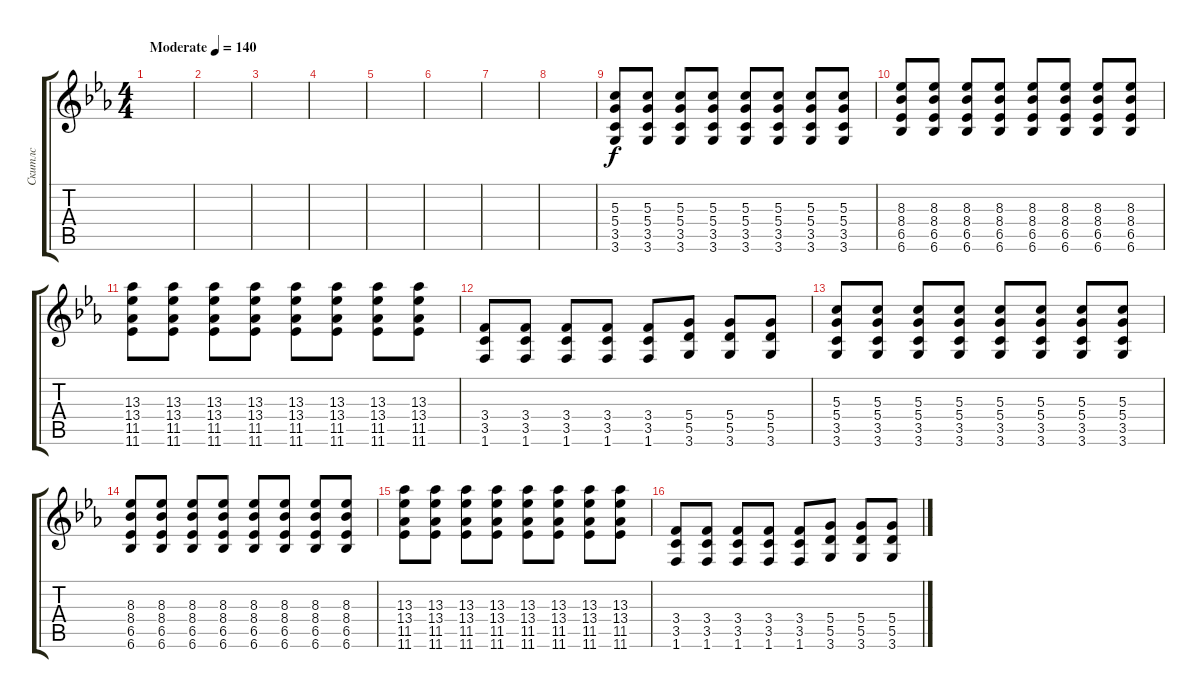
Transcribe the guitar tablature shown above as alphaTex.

\track ("Скитлс" "Скитлс") {instrument distortionguitar}
\staff {score tabs}
\tuning (E4 B3 G3 D3 A2 E2) {hide}
\ts (4 4)
\tempo (140 "Moderate")
\clef g2
\ks eb
|
|
|
|
|
|
|
|
(5.3 5.4 3.5 3.6).8 (5.3 5.4 3.5 3.6).8 (5.3 5.4 3.5 3.6).8 (5.3 5.4 3.5 3.6).8 (5.3 5.4 3.5 3.6).8 (5.3 5.4 3.5 3.6).8 (5.3 5.4 3.5 3.6).8 (5.3 5.4 3.5 3.6).8 |
(8.3 8.4 6.5 6.6).8 (8.3 8.4 6.5 6.6).8 (8.3 8.4 6.5 6.6).8 (8.3 8.4 6.5 6.6).8 (8.3 8.4 6.5 6.6).8 (8.3 8.4 6.5 6.6).8 (8.3 8.4 6.5 6.6).8 (8.3 8.4 6.5 6.6).8 |
(13.3 13.4 11.5 11.6).8 (13.3 13.4 11.5 11.6).8 (13.3 13.4 11.5 11.6).8 (13.3 13.4 11.5 11.6).8 (13.3 13.4 11.5 11.6).8 (13.3 13.4 11.5 11.6).8 (13.3 13.4 11.5 11.6).8 (13.3 13.4 11.5 11.6).8 |
(3.4 3.5 1.6).8 (3.4 3.5 1.6).8 (3.4 3.5 1.6).8 (3.4 3.5 1.6).8 (3.4 3.5 1.6).8 (5.4 5.5 3.6).8 (5.4 5.5 3.6).8 (5.4 5.5 3.6).8 |
(5.3 5.4 3.5 3.6).8 (5.3 5.4 3.5 3.6).8 (5.3 5.4 3.5 3.6).8 (5.3 5.4 3.5 3.6).8 (5.3 5.4 3.5 3.6).8 (5.3 5.4 3.5 3.6).8 (5.3 5.4 3.5 3.6).8 (5.3 5.4 3.5 3.6).8 |
(8.3 8.4 6.5 6.6).8 (8.3 8.4 6.5 6.6).8 (8.3 8.4 6.5 6.6).8 (8.3 8.4 6.5 6.6).8 (8.3 8.4 6.5 6.6).8 (8.3 8.4 6.5 6.6).8 (8.3 8.4 6.5 6.6).8 (8.3 8.4 6.5 6.6).8 |
(13.3 13.4 11.5 11.6).8 (13.3 13.4 11.5 11.6).8 (13.3 13.4 11.5 11.6).8 (13.3 13.4 11.5 11.6).8 (13.3 13.4 11.5 11.6).8 (13.3 13.4 11.5 11.6).8 (13.3 13.4 11.5 11.6).8 (13.3 13.4 11.5 11.6).8 |
(3.4 3.5 1.6).8 (3.4 3.5 1.6).8 (3.4 3.5 1.6).8 (3.4 3.5 1.6).8 (3.4 3.5 1.6).8 (5.4 5.5 3.6).8 (5.4 5.5 3.6).8 (5.4 5.5 3.6).8
